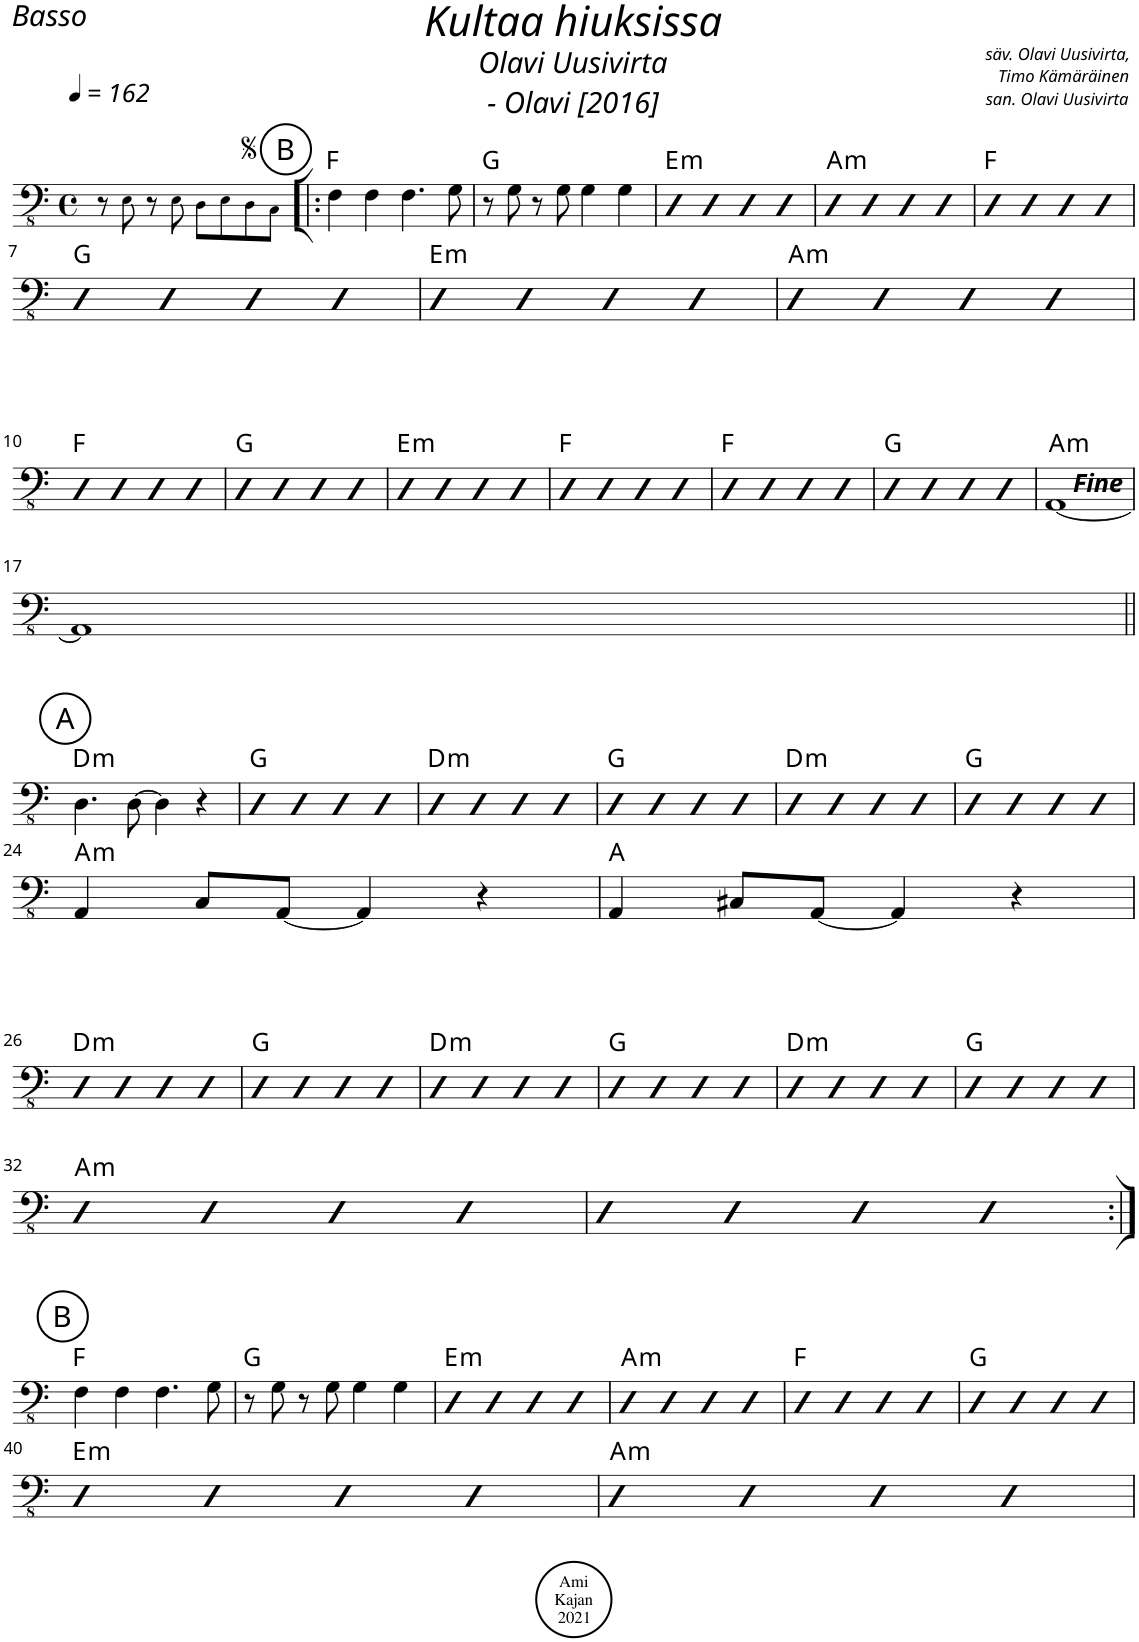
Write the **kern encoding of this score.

**kern	**harte
*part1	*part1
*staff1	*
*I"Acoustic Bass	*
*I'Bass	*
*clefFv4	*
*k[]	*
*M4/4	*
*met(c)	*
=1	=1
8r	.
8EE!\	.
8r	.
8EE!\	.
8DD!\L	.
8EE!\	.
8DD!\	.
8CC!\J	.
=2!|:	=2!|:
!!LO:REH:place=s1:a:cj:enc=circle:fs=14:t=B
*MM162	*
4FF\	F:maj
4FF\	.
4.FF\	.
8GG\	.
=3	=3
8r	G:maj
8GG\	.
8r	.
8GG\	.
4GG\	.
4GG\	.
=4	=4
!	!LO:H:kt=m
4DD	E:min
4DD	.
4DD	.
4DD	.
=5	=5
!	!LO:H:kt=m
4DD	A:min
4DD	.
4DD	.
4DD	.
=6	=6
4DD	F:maj
4DD	.
4DD	.
4DD	.
!!LO:LB:g=z
=7	=7
4DD	G:maj
4DD	.
4DD	.
4DD	.
=8	=8
!	!LO:H:kt=m
4DD	E:min
4DD	.
4DD	.
4DD	.
=9	=9
!	!LO:H:kt=m
4DD	A:min
4DD	.
4DD	.
4DD	.
!!LO:LB:g=z
=10	=10
4DD	F:maj
4DD	.
4DD	.
4DD	.
=11	=11
4DD	G:maj
4DD	.
4DD	.
4DD	.
=12	=12
!	!LO:H:kt=m
4DD	E:min
4DD	.
4DD	.
4DD	.
=13	=13
4DD	F:maj
4DD	.
4DD	.
4DD	.
=14	=14
4DD	F:maj
4DD	.
4DD	.
4DD	.
=15	=15
4DD	G:maj
4DD	.
4DD	.
4DD	.
=16	=16
!	!LO:H:kt=m
[1AAA	A:min
!!LO:LB:g=z
=17	=17
1AAA]	.
!!LO:LB:g=z
!!LO:REH:place=s1:a:cj:enc=circle:fs=14:t=A
=18||	=18||
!	!LO:H:kt=m
4.DD\	D:min
[8DD\	.
4DD\]	.
4r	.
=19	=19
4DD	G:maj
4DD	.
4DD	.
4DD	.
=20	=20
!	!LO:H:kt=m
4DD	D:min
4DD	.
4DD	.
4DD	.
=21	=21
4DD	G:maj
4DD	.
4DD	.
4DD	.
=22	=22
!	!LO:H:kt=m
4DD	D:min
4DD	.
4DD	.
4DD	.
=23	=23
4DD	G:maj
4DD	.
4DD	.
4DD	.
!!LO:LB:g=z
=24	=24
!	!LO:H:kt=m
4AAA/	A:min
8CC/L	.
[8AAA/J	.
4AAA/]	.
4r	.
=25	=25
4AAA/	A:maj
8CC#X/L	.
[8AAA/J	.
4AAA/]	.
4r	.
!!LO:LB:g=z
=26	=26
!	!LO:H:kt=m
4DD	D:min
4DD	.
4DD	.
4DD	.
=27	=27
4DD	G:maj
4DD	.
4DD	.
4DD	.
=28	=28
!	!LO:H:kt=m
4DD	D:min
4DD	.
4DD	.
4DD	.
=29	=29
4DD	G:maj
4DD	.
4DD	.
4DD	.
=30	=30
!	!LO:H:kt=m
4DD	D:min
4DD	.
4DD	.
4DD	.
=31	=31
4DD	G:maj
4DD	.
4DD	.
4DD	.
!!LO:LB:g=z
=32	=32
!	!LO:H:kt=m
4DD	A:min
4DD	.
4DD	.
4DD	.
=33	=33
4DD	.
4DD	.
4DD	.
4DD	.
!!LO:LB:g=z
!!LO:REH:place=s1:a:cj:enc=circle:fs=14:t=B
=34:|!	=34:|!
4FF\	F:maj
4FF\	.
4.FF\	.
8GG\	.
=35	=35
8r	G:maj
8GG\	.
8r	.
8GG\	.
4GG\	.
4GG\	.
=36	=36
!	!LO:H:kt=m
4DD	E:min
4DD	.
4DD	.
4DD	.
=37	=37
!	!LO:H:kt=m
4DD	A:min
4DD	.
4DD	.
4DD	.
=38	=38
4DD	F:maj
4DD	.
4DD	.
4DD	.
=39	=39
4DD	G:maj
4DD	.
4DD	.
4DD	.
!!LO:LB:g=z
=40	=40
!	!LO:H:kt=m
4DD	E:min
4DD	.
4DD	.
4DD	.
=41	=41
!	!LO:H:kt=m
4DD	A:min
4DD	.
4DD	.
4DD	.
=	=
*-	*-
